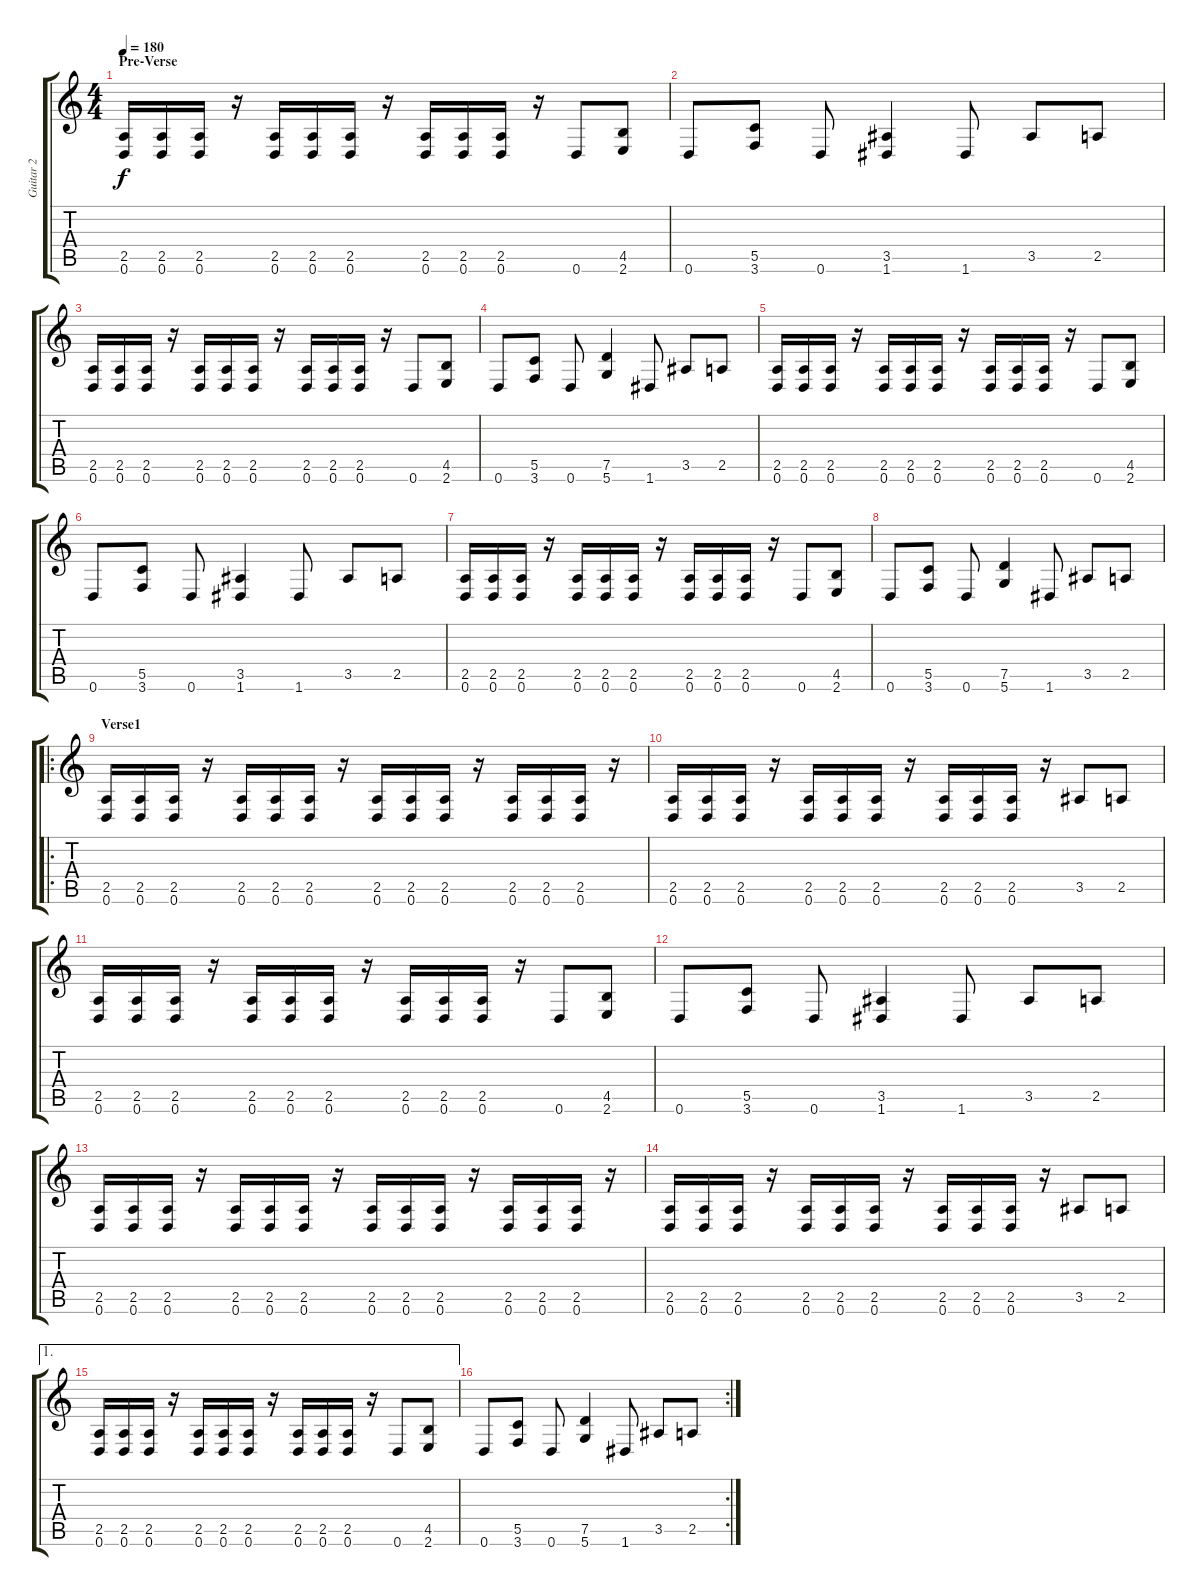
\track ("Guitar 2" "Guitar 2") {instrument overdrivenguitar}
\staff {score tabs}
\tuning (D4 A3 F3 C3 G2 D2) {hide}
\ts (4 4)
\section ("" "Pre-Verse")
\tempo 180
\clef g2
\ks c
(2.5 0.6).16{dy f} (2.5 0.6).16 (2.5 0.6).16 r.16 (2.5 0.6).16 (2.5 0.6).16 (2.5 0.6).16 r.16 (2.5 0.6).16 (2.5 0.6).16 (2.5 0.6).16 r.16 0.6.8 (4.5 2.6).8 |
0.6.8 (5.5 3.6).8 0.6.8 (3.5 1.6).4 1.6.8 3.5.8 2.5.8 |
(2.5 0.6).16 (2.5 0.6).16 (2.5 0.6).16 r.16 (2.5 0.6).16 (2.5 0.6).16 (2.5 0.6).16 r.16 (2.5 0.6).16 (2.5 0.6).16 (2.5 0.6).16 r.16 0.6.8 (4.5 2.6).8 |
0.6.8 (5.5 3.6).8 0.6.8 (7.5 5.6).4 1.6.8 3.5.8 2.5.8 |
(2.5 0.6).16 (2.5 0.6).16 (2.5 0.6).16 r.16 (2.5 0.6).16 (2.5 0.6).16 (2.5 0.6).16 r.16 (2.5 0.6).16 (2.5 0.6).16 (2.5 0.6).16 r.16 0.6.8 (4.5 2.6).8 |
0.6.8 (5.5 3.6).8 0.6.8 (3.5 1.6).4 1.6.8 3.5.8 2.5.8 |
(2.5 0.6).16 (2.5 0.6).16 (2.5 0.6).16 r.16 (2.5 0.6).16 (2.5 0.6).16 (2.5 0.6).16 r.16 (2.5 0.6).16 (2.5 0.6).16 (2.5 0.6).16 r.16 0.6.8 (4.5 2.6).8 |
0.6.8 (5.5 3.6).8 0.6.8 (7.5 5.6).4 1.6.8 3.5.8 2.5.8 |
\ro
\section ("" "Verse1")
(2.5 0.6).16 (2.5 0.6).16 (2.5 0.6).16 r.16 (2.5 0.6).16 (2.5 0.6).16 (2.5 0.6).16 r.16 (2.5 0.6).16 (2.5 0.6).16 (2.5 0.6).16 r.16 (2.5 0.6).16 (2.5 0.6).16 (2.5 0.6).16 r.16 |
(2.5 0.6).16 (2.5 0.6).16 (2.5 0.6).16 r.16 (2.5 0.6).16 (2.5 0.6).16 (2.5 0.6).16 r.16 (2.5 0.6).16 (2.5 0.6).16 (2.5 0.6).16 r.16 3.5.8 2.5.8 |
(2.5 0.6).16 (2.5 0.6).16 (2.5 0.6).16 r.16 (2.5 0.6).16 (2.5 0.6).16 (2.5 0.6).16 r.16 (2.5 0.6).16 (2.5 0.6).16 (2.5 0.6).16 r.16 0.6.8 (4.5 2.6).8 |
0.6.8 (5.5 3.6).8 0.6.8 (3.5 1.6).4 1.6.8 3.5.8 2.5.8 |
(2.5 0.6).16 (2.5 0.6).16 (2.5 0.6).16 r.16 (2.5 0.6).16 (2.5 0.6).16 (2.5 0.6).16 r.16 (2.5 0.6).16 (2.5 0.6).16 (2.5 0.6).16 r.16 (2.5 0.6).16 (2.5 0.6).16 (2.5 0.6).16 r.16 |
(2.5 0.6).16 (2.5 0.6).16 (2.5 0.6).16 r.16 (2.5 0.6).16 (2.5 0.6).16 (2.5 0.6).16 r.16 (2.5 0.6).16 (2.5 0.6).16 (2.5 0.6).16 r.16 3.5.8 2.5.8 |
\ae 1
(2.5 0.6).16 (2.5 0.6).16 (2.5 0.6).16 r.16 (2.5 0.6).16 (2.5 0.6).16 (2.5 0.6).16 r.16 (2.5 0.6).16 (2.5 0.6).16 (2.5 0.6).16 r.16 0.6.8 (4.5 2.6).8 |
\rc 2
0.6.8 (5.5 3.6).8 0.6.8 (7.5 5.6).4 1.6.8 3.5.8 2.5.8
